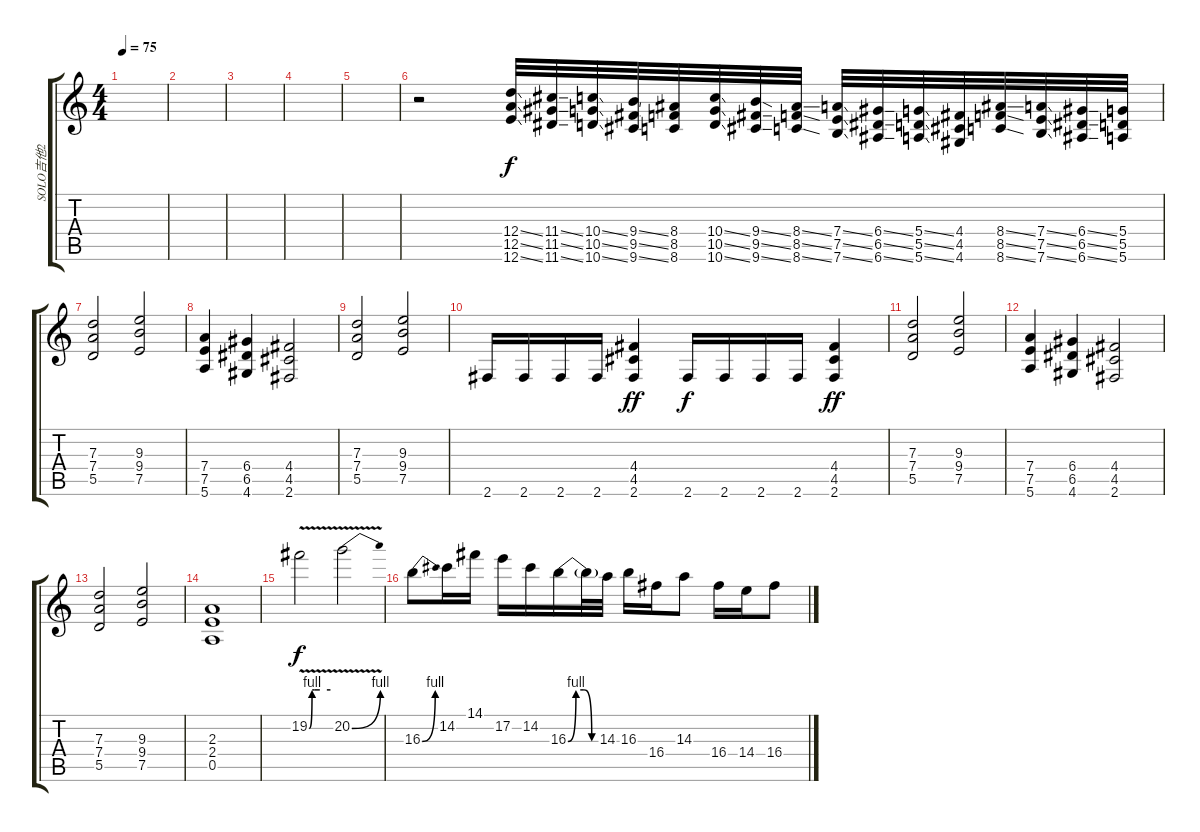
\track ("SOLO吉他2" "SOLO吉他2") {instrument overdrivenguitar}
\staff {score tabs}
\tuning (E4 B3 G3 D3 A2 E2) {hide}
\ts (4 4)
\tempo 75
\clef g2
\ks c
|
|
|
|
|
r.2 (12.4{ss} 12.5{ss} 12.6{ss}).32 (11.4{ss} 11.5{ss} 11.6{ss}).32 (10.4{ss} 10.5{ss} 10.6{ss}).32 (9.4{ss} 9.5{ss} 9.6{ss}).32 (8.4 8.5 8.6).32 (10.4{ss} 10.5{ss} 10.6{ss}).32 (9.4{ss} 9.5{ss} 9.6{ss}).32 (8.4{ss} 8.5{ss} 8.6{ss}).32 (7.4{ss} 7.5{ss} 7.6{ss}).32 (6.4{ss} 6.5{ss} 6.6{ss}).32 (5.4{ss} 5.5{ss} 5.6{ss}).32 (4.4 4.5 4.6).32 (8.4{ss} 8.5{ss} 8.6{ss}).32 (7.4{ss} 7.5{ss} 7.6{ss}).32 (6.4{ss} 6.5{ss} 6.6{ss}).32 (5.4 5.5 5.6).32 |
(7.3 7.4 5.5).2 (9.3 9.4 7.5).2 |
(7.4 7.5 5.6).4 (6.4 6.5 4.6).4 (4.4 4.5 2.6).2 |
(7.3 7.4 5.5).2 (9.3 9.4 7.5).2 |
2.6.16{dy f} 2.6.16 2.6.16 2.6.16 (4.4 4.5 2.6).4{dy ff} 2.6.16{dy f} 2.6.16 2.6.16 2.6.16 (4.4 4.5 2.6).4{dy ff} |
(7.3 7.4 5.5).2 (9.3 9.4 7.5).2 |
(7.4 7.5 5.6).4 (6.4 6.5 4.6).4 (4.4 4.5 2.6).2 |
(7.3 7.4 5.5).2 (9.3 9.4 7.5).2 |
(2.3 2.4 0.5).1 |
19.2{be (custom 0 0 8 4 10 4 15 4 30 4 60 4) v}.2{dy f volume 16} 20.2{be (bend 0 0 60 4) v}.2 |
16.3{be (bend 0 0 60 4)}.8 14.2.16 14.1.16 17.2.16 14.2.16 16.3{be (custom 0 0 15 4 30 4 45 0 60 0)}.16 16.3{t}.32 14.3.32 16.3.16 16.4.16 14.3.8 16.4.16 14.4.16 16.4.8
